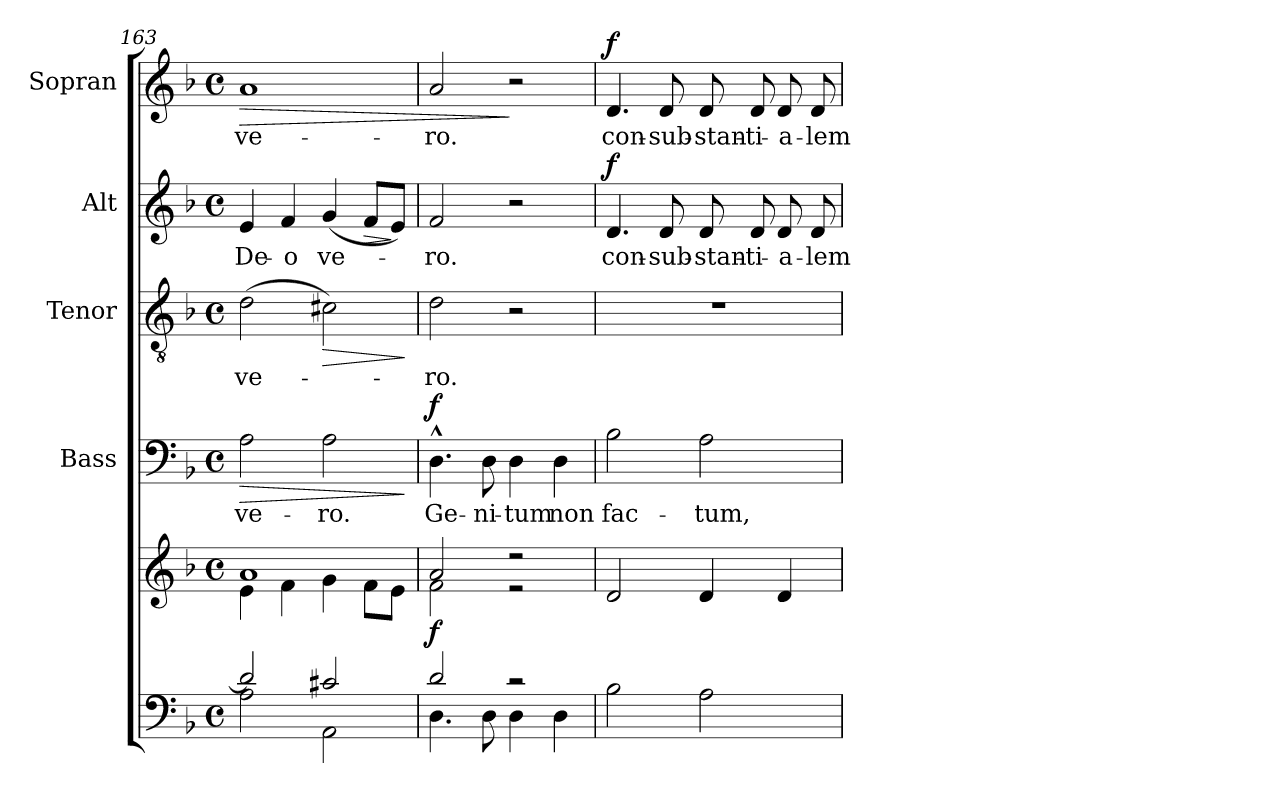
**kern	**kern	**dynam	**kern	**text	**dynam	**kern	**text	**dynam	**kern	**text	**dynam	**kern	**text	**dynam
*part5	*part5	*part5	*part4	*part4	*part4	*part3	*part3	*part3	*part2	*part2	*part2	*part1	*part1	*part1
*staff6	*staff5	*staff5/6	*staff4	*staff4	*staff4	*staff3	*staff3	*staff3	*staff2	*staff2	*staff2	*staff1	*staff1	*staff1
*	*	*	*I"Bass	*	*	*I"Tenor	*	*	*I"Alt	*	*	*I"Sopran	*	*
*	*	*	*I'B.	*	*	*I'T.	*	*	*I'A.	*	*	*I'S.	*	*
*clefF4	*clefG2	*	*clefF4	*	*	*clefGv2	*	*	*clefG2	*	*	*clefG2	*	*
*k[b-]	*k[b-]	*	*k[b-]	*	*	*k[b-]	*	*	*k[b-]	*	*	*k[b-]	*	*
*F:	*F:	*	*F:	*	*	*F:	*	*	*F:	*	*	*F:	*	*
*M4/4	*M4/4	*	*M4/4	*	*	*M4/4	*	*	*M4/4	*	*	*M4/4	*	*
*met(c)	*met(c)	*	*met(c)	*	*	*met(c)	*	*	*met(c)	*	*	*met(c)	*	*
=163	=163	=163	=163	=163	=163	=163	=163	=163	=163	=163	=163	=163	=163	=163
*^	*^	*	*	*	*	*	*	*	*	*	*	*	*	*
!	!	!	!	!	!	!LO:LY:b	!LO:HP:b	!	!LO:LY:b	!	!	!LO:LY:b	!	!	!LO:LY:b	!LO:HP:b
2d/]	2A\	1a	4e\	.	2A\	ve-	>	(>2d\	ve-	.	4e/	De-	.	1a	ve-	>
!	!	!	!	!	!	!	!	!	!	!	!	!LO:LY:b	!	!	!	!
.	.	.	4f\	.	.	.	.	.	.	.	4f/	-o	.	.	.	.
!	!	!	!	!	!	!LO:LY:b	!	!	!	!LO:HP:b	!	!LO:LY:b	!	!	!	!
2c#X/	2AA\	.	4g\	.	2A\	-ro.	.	2c#X\)	.	>	(<4g/	ve-	.	.	.	.
!	!	!	!	!	!	!	!	!	!	!	!	!	!LO:HP:b	!	!	!
.	.	.	8f\L	.	.	.	.	.	.	.	8f/L	.	>	.	.	.
.	.	.	8e\J	.	.	.	.	.	.	.	8e/J)	.	]	.	.	.
*v	*v	*	*	*	*	*	*	*	*	*	*	*	*	*	*	*
*	*v	*v	*	*	*	*	*	*	*	*	*	*	*	*	*
.	.	.	.	.	]	.	.	]	.	.	.	.	.	.
=164	=164	=164	=164	=164	=164	=164	=164	=164	=164	=164	=164	=164	=164	=164
*^	*^	*	*	*	*	*	*	*	*	*	*	*	*	*
!	!	!	!	!LO:DY:b	!	!LO:LY:b	!LO:DY:a	!	!LO:LY:b	!	!	!LO:LY:b	!	!	!LO:LY:b	!
2d/	4.D\	2a/	2f\	f	4.D^^>\	Ge-	f	2d\	-ro.	.	2f/	-ro.	.	2a/	-ro.	.
!	!	!	!	!	!	!LO:LY:b	!	!	!	!	!	!	!	!	!	!
.	8D\	.	.	.	8D\	-ni-	.	.	.	.	.	.	.	.	.	.
!	!	!	!	!	!	!LO:LY:b	!	!	!	!	!	!	!	!	!	!
2rc	4D\	2r	2r	.	4D\	-tum	.	2r	.	.	2r	.	.	2r	.	]
!	!	!	!	!	!	!LO:LY:b	!	!	!	!	!	!	!	!	!	!
.	4D\	.	.	.	4D\	non	.	.	.	.	.	.	.	.	.	.
*	*	*v	*v	*	*	*	*	*	*	*	*	*	*	*	*	*
=165	=165	=165	=165	=165	=165	=165	=165	=165	=165	=165	=165	=165	=165	=165	=165
!	!	!	!	!	!LO:LY:b	!	!	!	!	!	!LO:LY:b	!LO:DY:a	!	!LO:LY:b	!LO:DY:a
*v	*v	*	*	*	*	*	*	*	*	*	*	*	*	*	*
2B-\	2d/	.	2B-\	fac-	.	1r	.	.	4.d/	con-	f	4.d/	con-	f
!	!	!	!	!	!	!	!	!	!	!LO:LY:b	!	!	!LO:LY:b	!
.	.	.	.	.	.	.	.	.	8d/	-sub-	.	8d/	-sub-	.
!	!	!	!	!LO:LY:b	!	!	!	!	!	!LO:LY:b	!	!	!LO:LY:b	!
2A\	4d/	.	2A\	-tum,	.	.	.	.	8d/	-stan-	.	8d/	-stan-	.
!	!	!	!	!	!	!	!	!	!	!LO:LY:b	!	!	!LO:LY:b	!
.	.	.	.	.	.	.	.	.	8d/	-ti-	.	8d/	-ti-	.
!	!	!	!	!	!	!	!	!	!	!LO:LY:b	!	!	!LO:LY:b	!
.	4d/	.	.	.	.	.	.	.	8d/	-a-	.	8d/	-a-	.
!	!	!	!	!	!	!	!	!	!	!LO:LY:b	!	!	!LO:LY:b	!
.	.	.	.	.	.	.	.	.	8d/	-lem	.	8d/	-lem	.
=	=	=	=	=	=	=	=	=	=	=	=	=	=	=
*-	*-	*-	*-	*-	*-	*-	*-	*-	*-	*-	*-	*-	*-	*-
